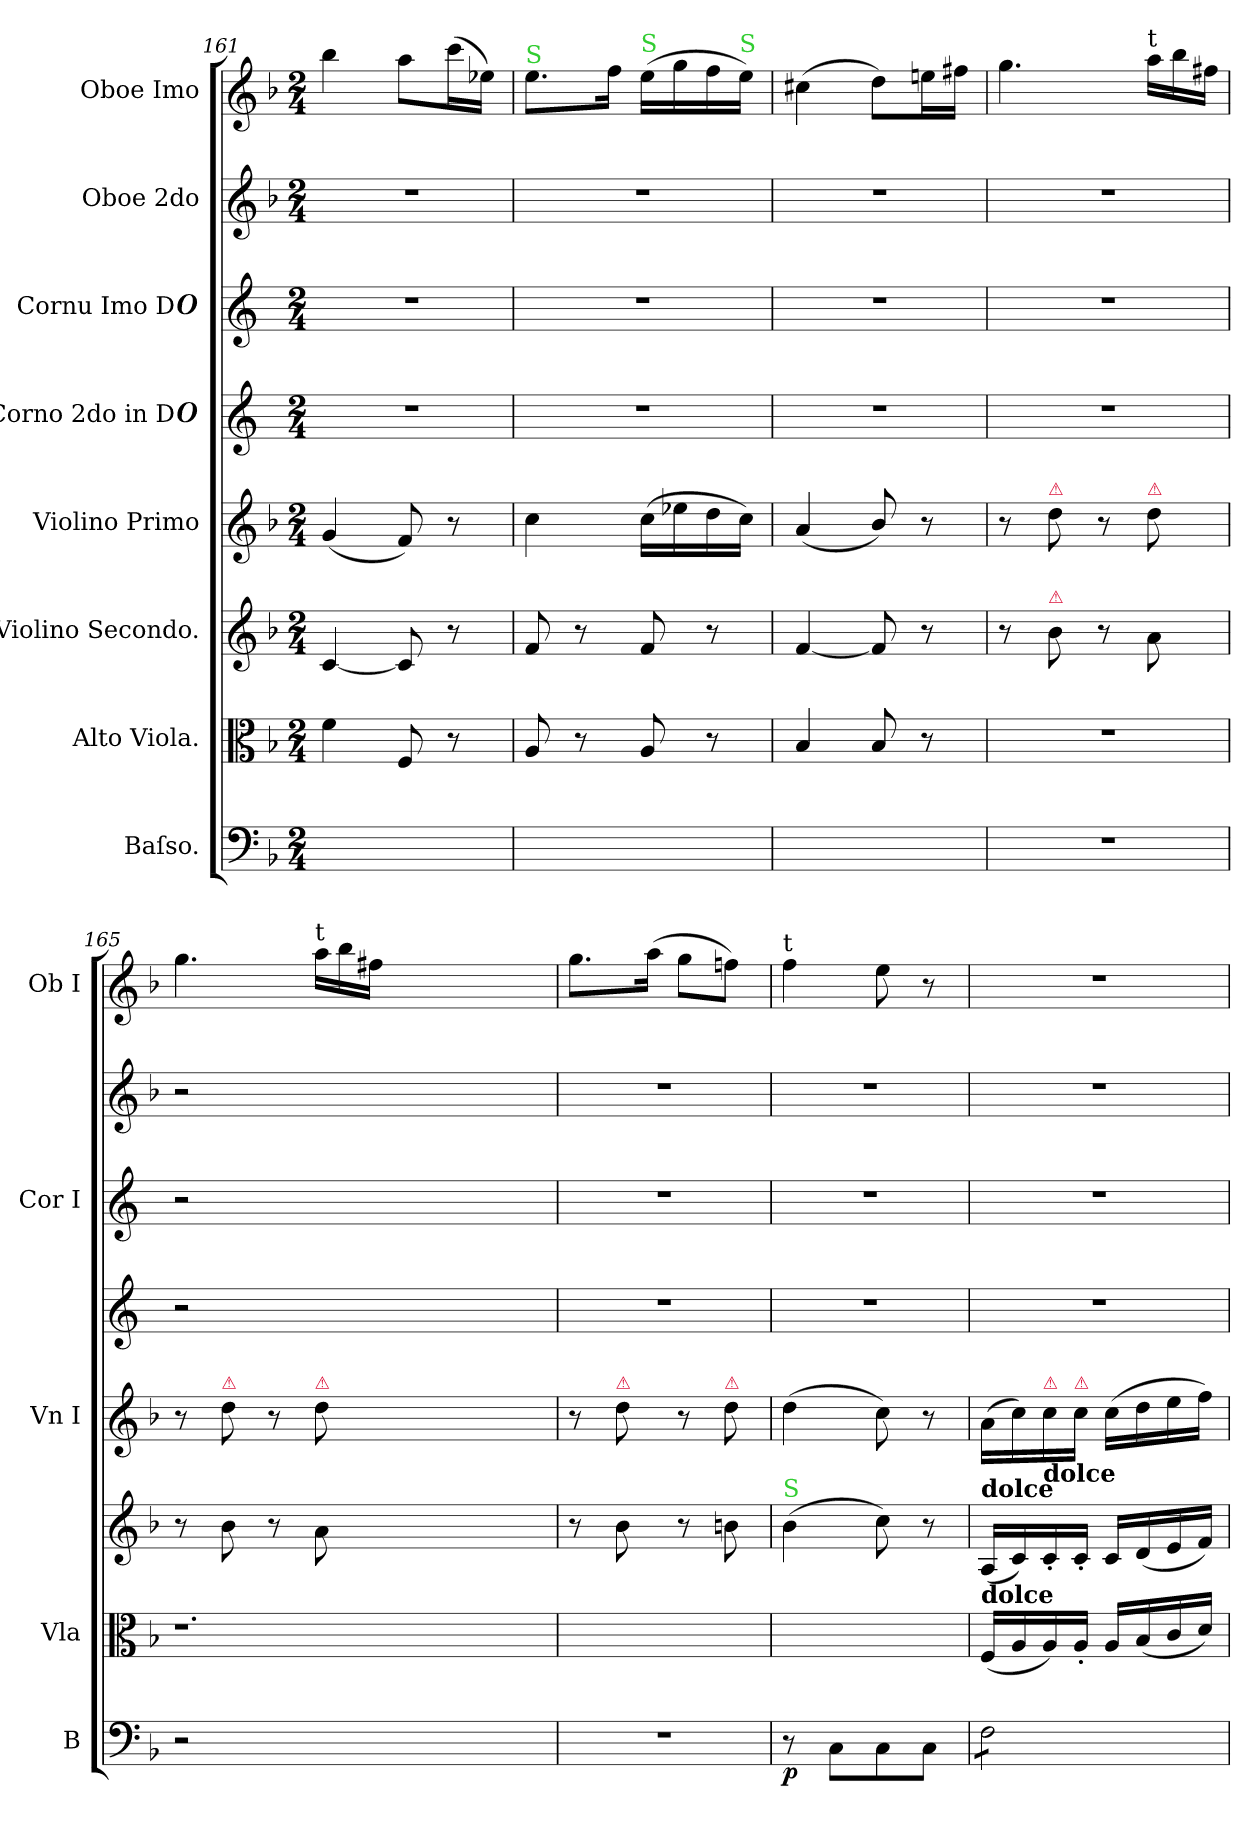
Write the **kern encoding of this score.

**kern	**dynam	**kern	**dynam	**kern	**kern	**kern	**kern	**kern	**kern
*part8	*part8	*part7	*part7	*part6	*part5	*part4	*part3	*part2	*part1
*staff8	*staff8	*staff7	*staff7	*staff6	*staff5	*staff4	*staff3	*staff2	*staff1
*I"Baſso.	*	*I"Alto Viola.	*	*I"Violino Secondo.	*I"Violino Primo	*I"Corno 2do in D#	*I"Cornu Imo D#	*I"Oboe 2do	*I"Oboe Imo
*I'B	*	*I'Vla	*	*	*I'Vn I	*	*I'Cor I	*	*I'Ob I
*clefF4	*	*clefC3	*	*clefG2	*clefG2	*clefG2	*clefG2	*clefG2	*clefG2
*	*	*	*	*	*	*ITrd-1c-2	*ITrd-1c-2	*	*
*k[b-]	*	*k[b-]	*	*k[b-]	*k[b-]	*k[f#c#]	*k[f#c#]	*k[b-]	*k[b-]
*F:	*	*F:	*	*F:	*F:	*	*	*F:	*F:
*M2/4	*	*M2/4	*	*M2/4	*M2/4	*M2/4	*M2/4	*M2/4	*M2/4
=161	=161	=161	=161	=161	=161	=161	=161	=161	=161
2ryy	.	4f\	.	[4c/	(4g/	2r	2r	2r	4bb-\
.	.	8F/	.	8c/]	8f/)	.	.	.	8aa\L
.	.	8r	.	8r	8r	.	.	.	(16ccc\L
.	.	.	.	.	.	.	.	.	16ee-X\JJ)
=162	=162	=162	=162	=162	=162	=162	=162	=162	=162
!	!	!	!	!	!	!	!	!	!LO:TX:a:color=limegreen:t=S
2ryy	.	8A/	.	8f/	4cc\	2r	2r	2r	8.ee\L
.	.	8r	.	8r	.	.	.	.	.
.	.	.	.	.	.	.	.	.	16ff\Jk
!	!	!	!	!	!	!	!	!	!LO:TX:a:color=limegreen:t=S
.	.	8A/	.	8f/	(16cc\LL	.	.	.	(16ee\LL
.	.	.	.	.	16ee-X\	.	.	.	16gg\
.	.	8r	.	8r	16dd\	.	.	.	16ff\
!	!	!	!	!	!	!	!	!	!LO:TX:a:color=limegreen:t=S
.	.	.	.	.	16cc\JJ)	.	.	.	16ee\JJ)
=163	=163	=163	=163	=163	=163	=163	=163	=163	=163
2ryy	.	4B-/	.	[4f/	(4a/	2r	2r	2r	(4cc#X\
.	.	8B-/	.	8f/]	8b-/)	.	.	.	8dd\L)
.	.	8r	.	8r	8r	.	.	.	16een\L
.	.	.	.	.	.	.	.	.	16ff#X\JJ
=164	=164	=164	=164	=164	=164	=164	=164	=164	=164
2r	.	2r	.	8r	8r	2r	2r	2r	4.gg\
!	!	!	!	!	!LO:TX:a:color=crimson:t=⚠	!	!	!	!
!	!	!	!	!LO:TX:a:color=crimson:t=⚠	!	!	!	!	!
.	.	.	.	8b-\	8dd\	.	.	.	.
.	.	.	.	8r	8r	.	.	.	.
*	*	*	*	*	*	*	*	*	*Xtuplet
!	!	!	!	!	!	!	!	!	!LO:TX:a:t=t
!	!	!	!	!	!LO:TX:a:color=crimson:t=⚠	!	!	!	!
.	.	.	.	8a\	8dd\	.	.	.	24aa\LL
.	.	.	.	.	.	.	.	.	24bb-\
.	.	.	.	.	.	.	.	.	24ff#X\JJ
=165	=165	=165	=165	=165	=165	=165	=165	=165	=165
2r	.	1.r	.	8r	8r	2r	2r	2r	4.gg\
!	!	!	!	!	!LO:TX:a:color=crimson:t=⚠	!	!	!	!
.	.	.	.	8b-\	8dd\	.	.	.	.
.	.	.	.	8r	8r	.	.	.	.
!	!	!	!	!	!	!	!	!	!LO:TX:a:t=t
!	!	!	!	!	!LO:TX:a:color=crimson:t=⚠	!	!	!	!
.	.	.	.	8a\	8dd\	.	.	.	24aa\LL
.	.	.	.	.	.	.	.	.	24bb-\
.	.	.	.	.	.	.	.	.	24ff#X\JJ
1ryy	.	.	.	1ryy	1ryy	1ryy	1ryy	1ryy	1ryy
=166	=166	=166	=166	=166	=166	=166	=166	=166	=166
2r	.	2ryy	.	8r	8r	2r	2r	2r	8.gg\L
!	!	!	!	!	!LO:TX:a:color=crimson:t=⚠	!	!	!	!
.	.	.	.	8b-\	8dd\	.	.	.	.
.	.	.	.	.	.	.	.	.	(16aa\Jk
.	.	.	.	8r	8r	.	.	.	8gg\L
!	!	!	!	!	!LO:TX:a:color=crimson:t=⚠	!	!	!	!
.	.	.	.	8bn\	8dd\	.	.	.	8ffn\J)
=167	=167	=167	=167	=167	=167	=167	=167	=167	=167
!	!	!	!	!	!	!	!	!	!LO:TX:a:t=t
!	!	!	!	!LO:TX:a:color=limegreen:t=S	!	!	!	!	!
8r	p	2ryy	.	(4b-\	(4dd\	2r	2r	2r	4ff\
8C\L	.	.	.	.	.	.	.	.	.
8C\	.	.	.	8cc\)	8cc\)	.	.	.	8ee\
8C\J	.	.	.	8r	8r	.	.	.	8r
=168	=168	=168	=168	=168	=168	=168	=168	=168	=168
!	!	!	!	!LO:TX:a:B:t=dolce	!	!	!	!	!
!	!	!LO:TX:a:B:t=dolce	!	!	!	!	!	!	!
*tremolo	*	*	*	*	*	*	*	*	*
8F\L	.	(16F/LL	po.	(16A/LL	(16a\LL	2r	2r	2r	2r
.	.	16A/	.	16c/)	16cc\)	.	.	.	.
!	!	!	!	!	!LO:TX:b:B:t=dolce	!	!	!	!
!	!	!	!	!	!LO:TX:a:color=crimson:t=⚠	!	!	!	!
8F\	.	16A/)	.	16c'/	16cc\	.	.	.	.
!	!	!	!	!	!LO:TX:a:color=crimson:t=⚠	!	!	!	!
.	.	16A'/JJ	.	16c'/JJ	16cc\JJ	.	.	.	.
8F\	.	16A/LL	.	16c/LL	(16cc\LL	.	.	.	.
.	.	(16B-/	.	(16d/	16dd\	.	.	.	.
8F\J	.	16c/	.	16e/	16ee\	.	.	.	.
*Xtremolo	*	*	*	*	*	*	*	*	*
.	.	16d/JJ)	.	16f/JJ)	16ff\JJ)	.	.	.	.
=	=	=	=	=	=	=	=	=	=
*-	*-	*-	*-	*-	*-	*-	*-	*-	*-
